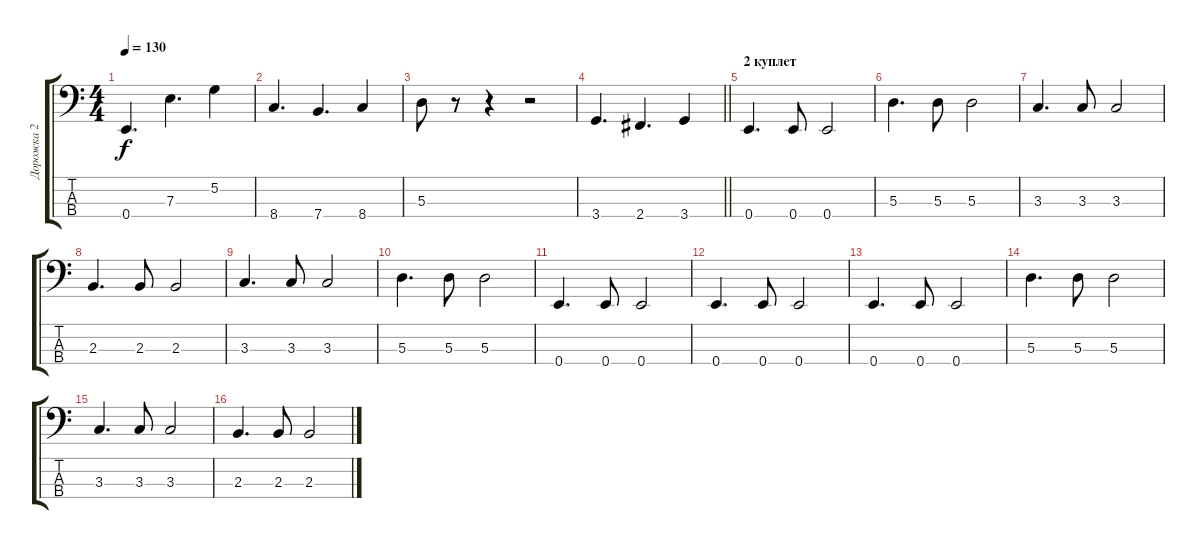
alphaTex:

\track ("Дорожка 2" "Дорожка 2") {instrument electricbassfinger}
\staff {score tabs}
\tuning (G2 D2 A1 E1) {hide}
\ts (4 4)
\tempo 130
\clef f4
\ks c
0.4.4{d dy f} 7.3.4{d} 5.2.4 |
8.4.4{d} 7.4.4{d} 8.4.4 |
5.3.8 r.8 r.4 r.2 |
\barLineRight lightlight
3.4.4{d} 2.4.4{d} 3.4.4 |
\section ("" "2 куплет")
0.4.4{d} 0.4.8 0.4.2 |
5.3.4{d} 5.3.8 5.3.2 |
3.3.4{d} 3.3.8 3.3.2 |
2.3.4{d} 2.3.8 2.3.2 |
3.3.4{d} 3.3.8 3.3.2 |
5.3.4{d} 5.3.8 5.3.2 |
0.4.4{d} 0.4.8 0.4.2 |
0.4.4{d} 0.4.8 0.4.2 |
0.4.4{d} 0.4.8 0.4.2 |
5.3.4{d} 5.3.8 5.3.2 |
3.3.4{d} 3.3.8 3.3.2 |
2.3.4{d} 2.3.8 2.3.2
